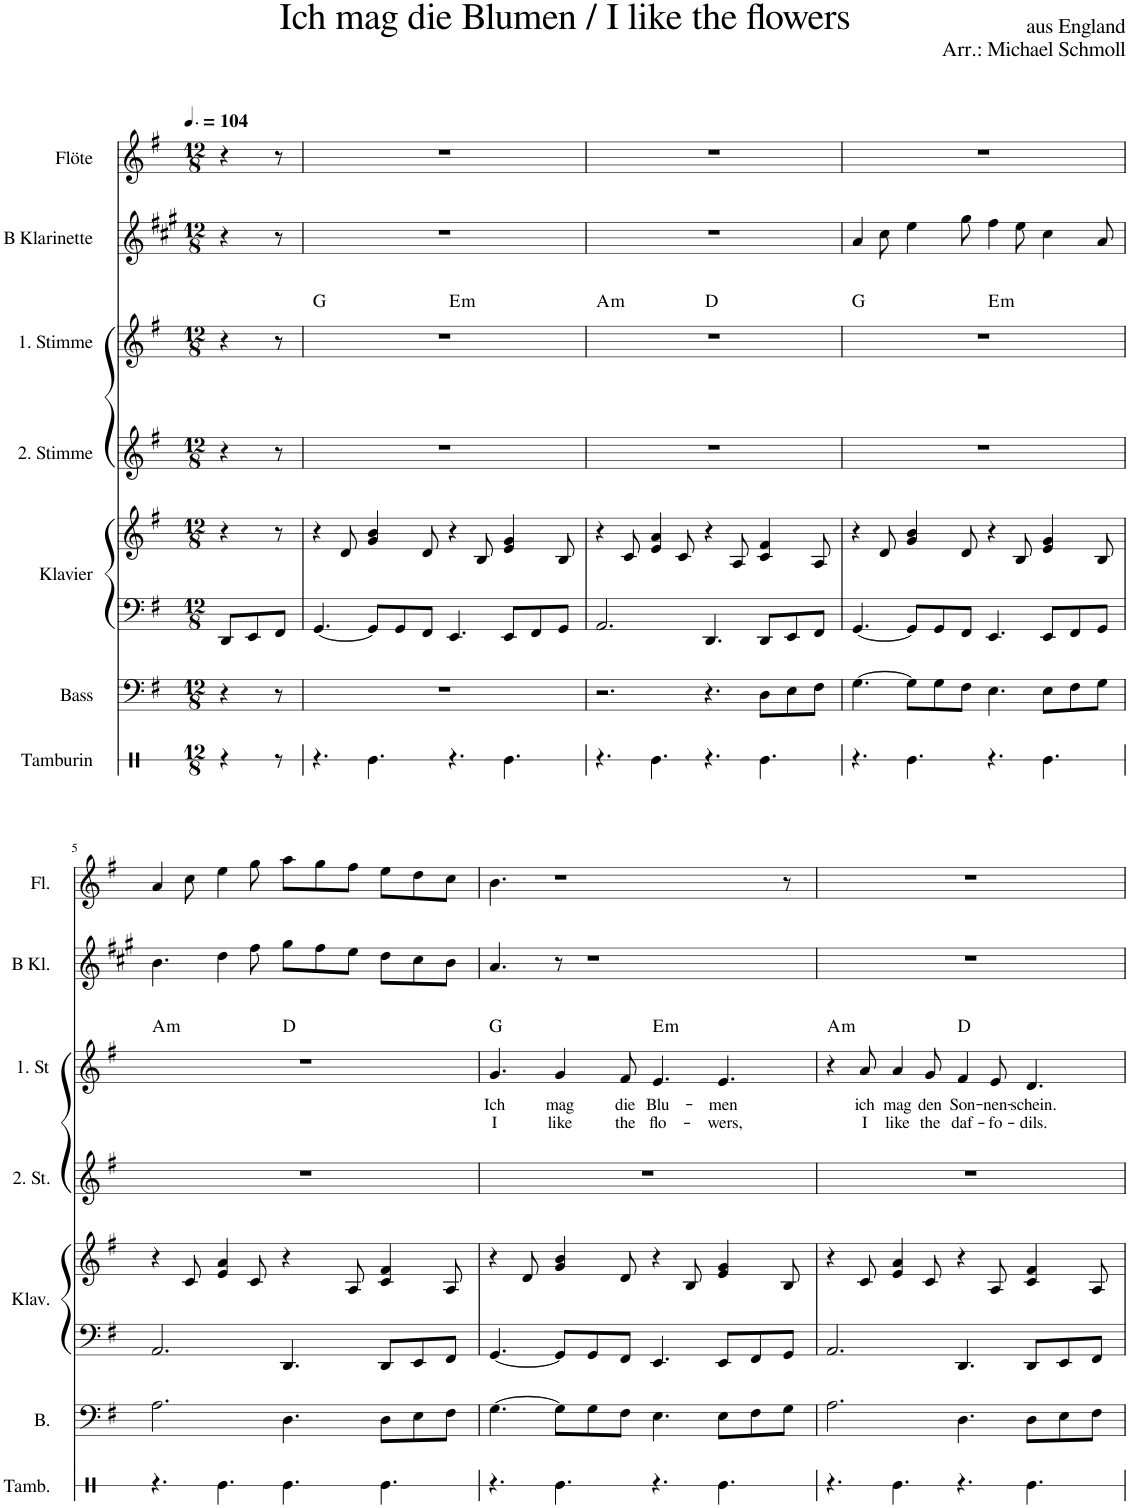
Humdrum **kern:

**kern	**kern	**kern	**kern	**kern	**kern	**text	**text	**harte	**kern	**kern
*part7	*part6	*part5	*part5	*part4	*part3	*part3	*part3	*part3	*part2	*part1
*staff8	*staff7	*staff6	*staff5	*staff4	*staff3	*staff3	*staff3	*	*staff2	*staff1
*I"Tamburin	*I"Bass	*I"Klavier	*	*I"2. Stimme	*I"1. Stimme	*	*	*	*I"B Klarinette	*I"Flöte
*I'Tamb.	*I'B.	*I'Klav.	*	*I'2. St.	*I'1. St	*	*	*	*I'B Kl.	*I'Fl.
*stria1	*	*	*	*	*	*	*	*	*	*
*clefX	*clefF4	*clefF4	*clefG2	*clefG2	*clefG2	*	*	*	*clefG2	*clefG2
*	*Trd7c12	*	*	*	*	*	*	*	*Trd1c2	*
*k[]	*k[f#]	*k[f#]	*k[f#]	*k[f#]	*k[f#]	*	*	*	*k[f#c#g#]	*k[f#]
*M12/8	*M12/8	*M12/8	*M12/8	*M12/8	*M12/8	*	*	*	*M12/8	*M12/8
*MM156	*MM156	*MM156	*MM156	*MM156	*MM156	*	*	*	*MM156	*MM156
=1	=1	=1	=1	=1	=1	=1	=1	=1	=1	=1
4r	4r	8DD/L	4r	4r	4r	.	.	.	4r	4r
.	.	8EE/	.	.	.	.	.	.	.	.
8r	8r	8FF#/J	8r	8r	8r	.	.	.	8r	8r
=2	=2	=2	=2	=2	=2	=2	=2	=2	=2	=2
*	*	*	*	*	*^	*	*	*	*	*
4.r	1.r	[4.GG/	4r	1.r	1.r	2.ryy	.	.	G:maj	1.r	1.r
.	.	.	8d/	.	.	.	.	.	.	.	.
4.Re\	.	8GG/L]	4g/ 4b/	.	.	.	.	.	.	.	.
.	.	8GG/	.	.	.	.	.	.	.	.	.
.	.	8FF#/J	8d/	.	.	.	.	.	.	.	.
!	!	!	!	!	!	!	!	!	!LO:H:kt=m	!	!
4.r	.	4.EE/	4r	.	.	2.ryy	.	.	E:min	.	.
.	.	.	8B/	.	.	.	.	.	.	.	.
4.Re\	.	8EE/L	4e/ 4g/	.	.	.	.	.	.	.	.
.	.	8FF#/	.	.	.	.	.	.	.	.	.
.	.	8GG/J	8B/	.	.	.	.	.	.	.	.
=3	=3	=3	=3	=3	=3	=3	=3	=3	=3	=3	=3
!	!	!	!	!	!	!	!	!	!LO:H:kt=m	!	!
4.r	2.r	2.AA/	4r	1.r	1.r	2.ryy	.	.	A:min	1.r	1.r
.	.	.	8c/	.	.	.	.	.	.	.	.
4.Re\	.	.	4e/ 4a/	.	.	.	.	.	.	.	.
.	.	.	8c/	.	.	.	.	.	.	.	.
4.r	4.r	4.DD/	4r	.	.	2.ryy	.	.	D:maj	.	.
.	.	.	8A/	.	.	.	.	.	.	.	.
4.Re\	8D\L	8DD/L	4c/ 4f#/	.	.	.	.	.	.	.	.
.	8E\	8EE/	.	.	.	.	.	.	.	.	.
.	8F#\J	8FF#/J	8A/	.	.	.	.	.	.	.	.
=4	=4	=4	=4	=4	=4	=4	=4	=4	=4	=4	=4
4.r	[4.G\	[4.GG/	4r	1.r	1.r	2.ryy	.	.	G:maj	4a/	1.r
.	.	.	8d/	.	.	.	.	.	.	8cc#\	.
4.Re\	8G\L]	8GG/L]	4g/ 4b/	.	.	.	.	.	.	4ee\	.
.	8G\	8GG/	.	.	.	.	.	.	.	.	.
.	8F#\J	8FF#/J	8d/	.	.	.	.	.	.	8gg#\	.
!	!	!	!	!	!	!	!	!	!LO:H:kt=m	!	!
4.r	4.E\	4.EE/	4r	.	.	2.ryy	.	.	E:min	4ff#\	.
.	.	.	8B/	.	.	.	.	.	.	8ee\	.
4.Re\	8E\L	8EE/L	4e/ 4g/	.	.	.	.	.	.	4cc#\	.
.	8F#\	8FF#/	.	.	.	.	.	.	.	.	.
.	8G\J	8GG/J	8B/	.	.	.	.	.	.	8a/	.
!!LO:LB:g=z
=5	=5	=5	=5	=5	=5	=5	=5	=5	=5	=5	=5
!	!	!	!	!	!	!	!	!	!LO:H:kt=m	!	!
4.r	2.A\	2.AA/	4r	1.r	1.r	2.ryy	.	.	A:min	4.b\	4a/
.	.	.	8c/	.	.	.	.	.	.	.	8cc\
4.Re\	.	.	4e/ 4a/	.	.	.	.	.	.	4dd\	4ee\
.	.	.	8c/	.	.	.	.	.	.	8ff#\	8gg\
4.Re\	4.D\	4.DD/	4r	.	.	2.ryy	.	.	D:maj	8gg#\L	8aa\L
.	.	.	.	.	.	.	.	.	.	8ff#\	8gg\
.	.	.	8A/	.	.	.	.	.	.	8ee\J	8ff#\J
4.Re\	8D\L	8DD/L	4c/ 4f#/	.	.	.	.	.	.	8dd\L	8ee\L
.	8E\	8EE/	.	.	.	.	.	.	.	8cc#\	8dd\
.	8F#\J	8FF#/J	8A/	.	.	.	.	.	.	8b\J	8cc\J
=6	=6	=6	=6	=6	=6	=6	=6	=6	=6	=6	=6
!	!	!	!	!	!	!	!LO:LY:b	!LO:LY:b	!	!	!
*	*	*	*	*	*v	*v	*	*	*	*	*
4.r	[4.G\	[4.GG/	4r	1.r	4.g/	Ich	I	G:maj	4.a/	4.b\
.	.	.	8d/	.	.	.	.	.	.	.
!	!	!	!	!	!	!LO:LY:b	!LO:LY:b	!	!	!
4.Re\	8G\L]	8GG/L]	4g/ 4b/	.	4g/	mag	like	.	8r	1r
.	8G\	8GG/	.	.	.	.	.	.	1r	.
!	!	!	!	!	!	!LO:LY:b	!LO:LY:b	!	!	!
.	8F#\J	8FF#/J	8d/	.	8f#/	die	the	.	.	.
!	!	!	!	!	!	!LO:LY:b	!LO:LY:b	!LO:H:kt=m	!	!
4.r	4.E\	4.EE/	4r	.	4.e/	Blu-	flo-	E:min	.	.
.	.	.	8B/	.	.	.	.	.	.	.
!	!	!	!	!	!	!LO:LY:b	!LO:LY:b	!	!	!
4.Re\	8E\L	8EE/L	4e/ 4g/	.	4.e/	men	-wers,	.	.	.
.	8F#\	8FF#/	.	.	.	.	.	.	.	.
.	8G\J	8GG/J	8B/	.	.	.	.	.	.	8r
=7	=7	=7	=7	=7	=7	=7	=7	=7	=7	=7
!	!	!	!	!	!	!	!	!LO:H:kt=m	!	!
4.r	2.A\	2.AA/	4r	1.r	4r	.	.	A:min	1.r	1.r
!	!	!	!	!	!	!LO:LY:b	!LO:LY:b	!	!	!
.	.	.	8c/	.	8a/	ich	I	.	.	.
!	!	!	!	!	!	!LO:LY:b	!LO:LY:b	!	!	!
4.Re\	.	.	4e/ 4a/	.	4a/	mag	like	.	.	.
!	!	!	!	!	!	!LO:LY:b	!LO:LY:b	!	!	!
.	.	.	8c/	.	8g/	den	the	.	.	.
!	!	!	!	!	!	!LO:LY:b	!LO:LY:b	!	!	!
4.r	4.D\	4.DD/	4r	.	4f#/	Son-	daf-	D:maj	.	.
!	!	!	!	!	!	!LO:LY:b	!LO:LY:b	!	!	!
.	.	.	8A/	.	8e/	nen-	-fo-	.	.	.
!	!	!	!	!	!	!LO:LY:b	!LO:LY:b	!	!	!
4.Re\	8D\L	8DD/L	4c/ 4f#/	.	4.d/	schein.	-dils.	.	.	.
.	8E\	8EE/	.	.	.	.	.	.	.	.
.	8F#\J	8FF#/J	8A/	.	.	.	.	.	.	.
=	=	=	=	=	=	=	=	=	=	=
*-	*-	*-	*-	*-	*-	*-	*-	*-	*-	*-
